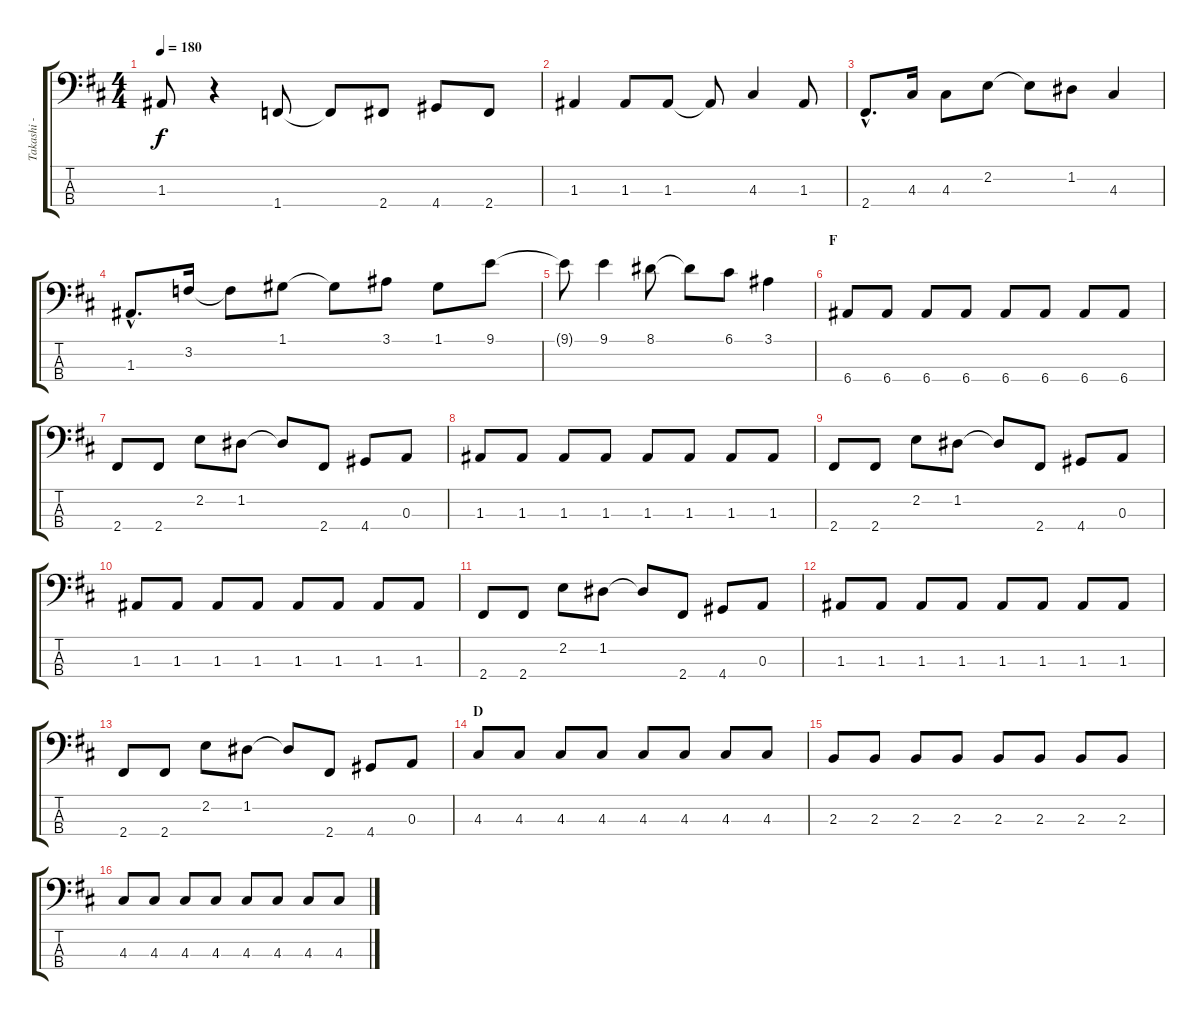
\track ("Takashi - Bajo -" "Takashi - ") {instrument electricbassfinger}
\staff {score tabs}
\tuning (G2 D2 A1 E1) {hide}
\ts (4 4)
\tempo 180
\clef f4
\ks bminor
1.3.8{dy f} r.4 1.4.8 1.4{t}.8 2.4.8 4.4.8 2.4.8 |
\section ("" "")
1.3.4 1.3.8 1.3.8 1.3{t}.8 4.3.4 1.3.8 |
2.4{hac}.8{d} 4.3.16 4.3.8 2.2.8 2.2{t}.8 1.2.8 4.3.4 |
\section ("" "")
1.3{hac}.8{d} 3.2.16 3.2{t}.8 1.1.8 1.1{t}.8 3.1.8 1.1.8 9.1.8 |
9.1{t}.8 9.1.4 8.1.8 8.1{t}.8 6.1.8 3.1.4 |
\section ("" "F")
6.4.8 6.4.8 6.4.8 6.4.8 6.4.8 6.4.8 6.4.8 6.4.8 |
2.4.8 2.4.8 2.2.8 1.2.8 1.2{t}.8 2.4.8 4.4.8 0.3.8 |
\section ("" "")
1.3.8 1.3.8 1.3.8 1.3.8 1.3.8 1.3.8 1.3.8 1.3.8 |
2.4.8 2.4.8 2.2.8 1.2.8 1.2{t}.8 2.4.8 4.4.8 0.3.8 |
\section ("" "")
1.3.8 1.3.8 1.3.8 1.3.8 1.3.8 1.3.8 1.3.8 1.3.8 |
2.4.8 2.4.8 2.2.8 1.2.8 1.2{t}.8 2.4.8 4.4.8 0.3.8 |
\section ("" "")
1.3.8 1.3.8 1.3.8 1.3.8 1.3.8 1.3.8 1.3.8 1.3.8 |
2.4.8 2.4.8 2.2.8 1.2.8 1.2{t}.8 2.4.8 4.4.8 0.3.8 |
\section ("" "D")
4.3.8 4.3.8 4.3.8 4.3.8 4.3.8 4.3.8 4.3.8 4.3.8 |
2.3.8 2.3.8 2.3.8 2.3.8 2.3.8 2.3.8 2.3.8 2.3.8 |
4.3.8 4.3.8 4.3.8 4.3.8 4.3.8 4.3.8 4.3.8 4.3.8
